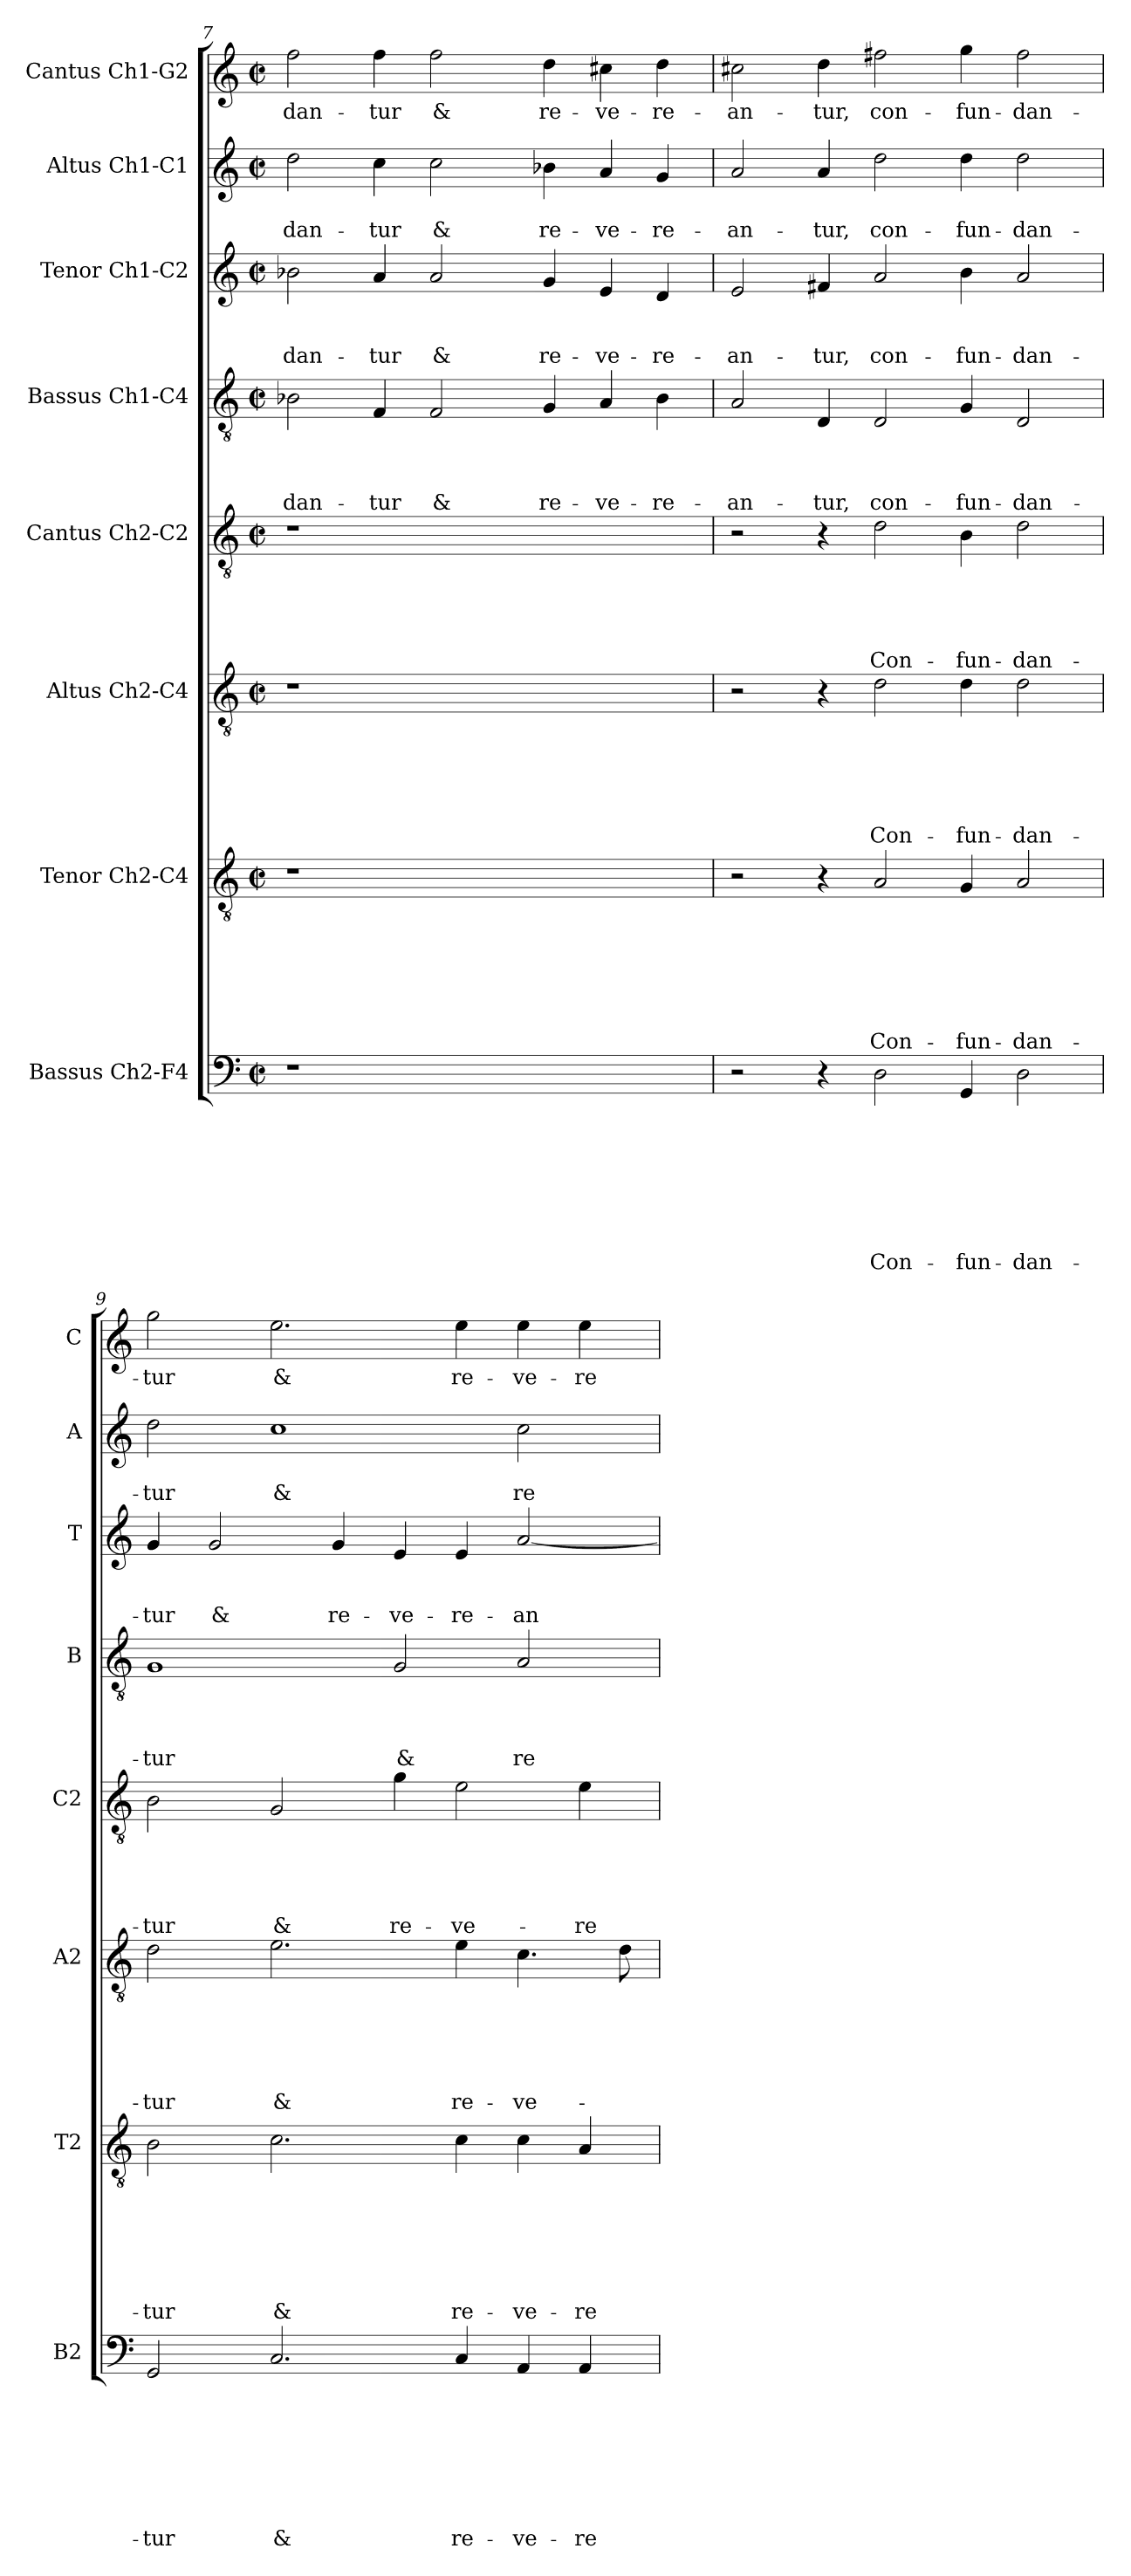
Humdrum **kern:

**kern	**text	**text	**text	**text	**text	**text	**text	**text	**kern	**text	**text	**text	**text	**text	**text	**text	**kern	**text	**text	**text	**text	**text	**text	**kern	**text	**text	**text	**text	**text	**kern	**text	**text	**text	**text	**kern	**text	**text	**text	**kern	**text	**text	**kern	**text
*part8	*part8	*part8	*part8	*part8	*part8	*part8	*part8	*part8	*part7	*part7	*part7	*part7	*part7	*part7	*part7	*part7	*part6	*part6	*part6	*part6	*part6	*part6	*part6	*part5	*part5	*part5	*part5	*part5	*part5	*part4	*part4	*part4	*part4	*part4	*part3	*part3	*part3	*part3	*part2	*part2	*part2	*part1	*part1
*staff8	*staff8	*staff8	*staff8	*staff8	*staff8	*staff8	*staff8	*staff8	*staff7	*staff7	*staff7	*staff7	*staff7	*staff7	*staff7	*staff7	*staff6	*staff6	*staff6	*staff6	*staff6	*staff6	*staff6	*staff5	*staff5	*staff5	*staff5	*staff5	*staff5	*staff4	*staff4	*staff4	*staff4	*staff4	*staff3	*staff3	*staff3	*staff3	*staff2	*staff2	*staff2	*staff1	*staff1
*I"Bassus Ch2-F4	*	*	*	*	*	*	*	*	*I"Tenor Ch2-C4	*	*	*	*	*	*	*	*I"Altus Ch2-C4	*	*	*	*	*	*	*I"Cantus Ch2-C2	*	*	*	*	*	*I"Bassus Ch1-C4	*	*	*	*	*I"Tenor Ch1-C2	*	*	*	*I"Altus Ch1-C1	*	*	*I"Cantus Ch1-G2	*
*I'B2	*	*	*	*	*	*	*	*	*I'T2	*	*	*	*	*	*	*	*I'A2	*	*	*	*	*	*	*I'C2	*	*	*	*	*	*I'B	*	*	*	*	*I'T	*	*	*	*I'A	*	*	*I'C	*
*clefF4	*	*	*	*	*	*	*	*	*clefGv2	*	*	*	*	*	*	*	*clefGv2	*	*	*	*	*	*	*clefGv2	*	*	*	*	*	*clefGv2	*	*	*	*	*clefG2	*	*	*	*clefG2	*	*	*clefG2	*
*k[]	*	*	*	*	*	*	*	*	*k[]	*	*	*	*	*	*	*	*k[]	*	*	*	*	*	*	*k[]	*	*	*	*	*	*k[]	*	*	*	*	*k[]	*	*	*	*k[]	*	*	*k[]	*
*C:	*	*	*	*	*	*	*	*	*C:	*	*	*	*	*	*	*	*C:	*	*	*	*	*	*	*C:	*	*	*	*	*	*C:	*	*	*	*	*C:	*	*	*	*C:	*	*	*C:	*
*M2/2	*	*	*	*	*	*	*	*	*M2/2	*	*	*	*	*	*	*	*M2/2	*	*	*	*	*	*	*M2/2	*	*	*	*	*	*M2/2	*	*	*	*	*M2/2	*	*	*	*M2/2	*	*	*M2/2	*
*met(c|)	*	*	*	*	*	*	*	*	*met(c|)	*	*	*	*	*	*	*	*met(c|)	*	*	*	*	*	*	*met(c|)	*	*	*	*	*	*met(c|)	*	*	*	*	*met(c|)	*	*	*	*met(c|)	*	*	*met(c|)	*
=7	=7	=7	=7	=7	=7	=7	=7	=7	=7	=7	=7	=7	=7	=7	=7	=7	=7	=7	=7	=7	=7	=7	=7	=7	=7	=7	=7	=7	=7	=7	=7	=7	=7	=7	=7	=7	=7	=7	=7	=7	=7	=7	=7
!	!	!	!	!	!	!	!	!	!	!	!	!	!	!	!	!	!	!	!	!	!	!	!	!	!	!	!	!	!	!	!	!	!	!LO:LY:b	!	!	!	!LO:LY:b	!	!	!LO:LY:b	!	!LO:LY:b
1r	.	.	.	.	.	.	.	.	1r	.	.	.	.	.	.	.	1r	.	.	.	.	.	.	1r	.	.	.	.	.	2B-X\	.	.	.	-dan-	2b-X\	.	.	-dan-	2dd\	.	-dan-	2ff\	-dan-
!	!	!	!	!	!	!	!	!	!	!	!	!	!	!	!	!	!	!	!	!	!	!	!	!	!	!	!	!	!	!	!	!	!	!LO:LY:b	!	!	!	!LO:LY:b	!	!	!LO:LY:b	!	!LO:LY:b
.	.	.	.	.	.	.	.	.	.	.	.	.	.	.	.	.	.	.	.	.	.	.	.	.	.	.	.	.	.	4F/	.	.	.	-tur	4a/	.	.	-tur	4cc\	.	-tur	4ff\	-tur
!	!	!	!	!	!	!	!	!	!	!	!	!	!	!	!	!	!	!	!	!	!	!	!	!	!	!	!	!	!	!	!	!	!	!LO:LY:b	!	!	!	!LO:LY:b	!	!	!LO:LY:b	!	!LO:LY:b
.	.	.	.	.	.	.	.	.	.	.	.	.	.	.	.	.	.	.	.	.	.	.	.	.	.	.	.	.	.	2F/	.	.	.	&	2a/	.	.	&	2cc\	.	&	2ff\	&
1ryy	.	.	.	.	.	.	.	.	1ryy	.	.	.	.	.	.	.	1ryy	.	.	.	.	.	.	1ryy	.	.	.	.	.	.	.	.	.	.	.	.	.	.	.	.	.	.	.
!	!	!	!	!	!	!	!	!	!	!	!	!	!	!	!	!	!	!	!	!	!	!	!	!	!	!	!	!	!	!	!	!	!	!LO:LY:b	!	!	!	!LO:LY:b	!	!	!LO:LY:b	!	!LO:LY:b
.	.	.	.	.	.	.	.	.	.	.	.	.	.	.	.	.	.	.	.	.	.	.	.	.	.	.	.	.	.	4G/	.	.	.	re-	4g/	.	.	re-	4b-X\	.	re-	4dd\	re-
!	!	!	!	!	!	!	!	!	!	!	!	!	!	!	!	!	!	!	!	!	!	!	!	!	!	!	!	!	!	!	!	!	!	!LO:LY:b	!	!	!	!LO:LY:b	!	!	!LO:LY:b	!	!LO:LY:b
.	.	.	.	.	.	.	.	.	.	.	.	.	.	.	.	.	.	.	.	.	.	.	.	.	.	.	.	.	.	4A/	.	.	.	-ve-	4e/	.	.	-ve-	4a/	.	-ve-	4cc#X\	-ve-
!	!	!	!	!	!	!	!	!	!	!	!	!	!	!	!	!	!	!	!	!	!	!	!	!	!	!	!	!	!	!	!	!	!	!LO:LY:b	!	!	!	!LO:LY:b	!	!	!LO:LY:b	!	!LO:LY:b
.	.	.	.	.	.	.	.	.	.	.	.	.	.	.	.	.	.	.	.	.	.	.	.	.	.	.	.	.	.	4B-\	.	.	.	-re-	4d/	.	.	-re-	4g/	.	-re-	4dd\	-re-
=8	=8	=8	=8	=8	=8	=8	=8	=8	=8	=8	=8	=8	=8	=8	=8	=8	=8	=8	=8	=8	=8	=8	=8	=8	=8	=8	=8	=8	=8	=8	=8	=8	=8	=8	=8	=8	=8	=8	=8	=8	=8	=8	=8
!	!	!	!	!	!	!	!	!	!	!	!	!	!	!	!	!	!	!	!	!	!	!	!	!	!	!	!	!	!	!	!	!	!	!LO:LY:b	!	!	!	!LO:LY:b	!	!	!LO:LY:b	!	!LO:LY:b
2r	.	.	.	.	.	.	.	.	2r	.	.	.	.	.	.	.	2r	.	.	.	.	.	.	2r	.	.	.	.	.	2A/	.	.	.	-an-	2e/	.	.	-an-	2a/	.	-an-	2cc#X\	-an-
!	!	!	!	!	!	!	!	!	!	!	!	!	!	!	!	!	!	!	!	!	!	!	!	!	!	!	!	!	!	!	!	!	!	!LO:LY:b	!	!	!	!LO:LY:b	!	!	!LO:LY:b	!	!LO:LY:b
4r	.	.	.	.	.	.	.	.	4r	.	.	.	.	.	.	.	4r	.	.	.	.	.	.	4r	.	.	.	.	.	4D/	.	.	.	-tur,	4f#X/	.	.	-tur,	4a/	.	-tur,	4dd\	-tur,
!	!	!	!	!	!	!	!	!LO:LY:b	!	!	!	!	!	!	!	!LO:LY:b	!	!	!	!	!	!	!LO:LY:b	!	!	!	!	!	!LO:LY:b	!	!	!	!	!LO:LY:b	!	!	!	!LO:LY:b	!	!	!LO:LY:b	!	!LO:LY:b
2D\	.	.	.	.	.	.	.	Con-	2A/	.	.	.	.	.	.	Con-	2d\	.	.	.	.	.	Con-	2d\	.	.	.	.	Con-	2D/	.	.	.	con-	2a/	.	.	con-	2dd\	.	con-	2ff#X\	con-
!	!	!	!	!	!	!	!	!LO:LY:b	!	!	!	!	!	!	!	!LO:LY:b	!	!	!	!	!	!	!LO:LY:b	!	!	!	!	!	!LO:LY:b	!	!	!	!	!LO:LY:b	!	!	!	!LO:LY:b	!	!	!LO:LY:b	!	!LO:LY:b
4GG/	.	.	.	.	.	.	.	-fun-	4G/	.	.	.	.	.	.	-fun-	4d\	.	.	.	.	.	-fun-	4B\	.	.	.	.	-fun-	4G/	.	.	.	-fun-	4b\	.	.	-fun-	4dd\	.	-fun-	4gg\	-fun-
!	!	!	!	!	!	!	!	!LO:LY:b	!	!	!	!	!	!	!	!LO:LY:b	!	!	!	!	!	!	!LO:LY:b	!	!	!	!	!	!LO:LY:b	!	!	!	!	!LO:LY:b	!	!	!	!LO:LY:b	!	!	!LO:LY:b	!	!LO:LY:b
2D\	.	.	.	.	.	.	.	-dan-	2A/	.	.	.	.	.	.	-dan-	2d\	.	.	.	.	.	-dan-	2d\	.	.	.	.	-dan-	2D/	.	.	.	-dan-	2a/	.	.	-dan-	2dd\	.	-dan-	2ff#\	-dan-
!!LO:PB:g=z
=9	=9	=9	=9	=9	=9	=9	=9	=9	=9	=9	=9	=9	=9	=9	=9	=9	=9	=9	=9	=9	=9	=9	=9	=9	=9	=9	=9	=9	=9	=9	=9	=9	=9	=9	=9	=9	=9	=9	=9	=9	=9	=9	=9
!	!	!	!	!	!	!	!	!LO:LY:b	!	!	!	!	!	!	!	!LO:LY:b	!	!	!	!	!	!	!LO:LY:b	!	!	!	!	!	!LO:LY:b	!	!	!	!	!LO:LY:b	!	!	!	!LO:LY:b	!	!	!LO:LY:b	!	!LO:LY:b
2GG/	.	.	.	.	.	.	.	-tur	2B\	.	.	.	.	.	.	-tur	2d\	.	.	.	.	.	-tur	2B\	.	.	.	.	-tur	1G	.	.	.	-tur	4g/	.	.	-tur	2dd\	.	-tur	2gg\	-tur
!	!	!	!	!	!	!	!	!	!	!	!	!	!	!	!	!	!	!	!	!	!	!	!	!	!	!	!	!	!	!	!	!	!	!	!	!	!	!LO:LY:b	!	!	!	!	!
.	.	.	.	.	.	.	.	.	.	.	.	.	.	.	.	.	.	.	.	.	.	.	.	.	.	.	.	.	.	.	.	.	.	.	2g/	.	.	&	.	.	.	.	.
!	!	!	!	!	!	!	!	!LO:LY:b	!	!	!	!	!	!	!	!LO:LY:b	!	!	!	!	!	!	!LO:LY:b	!	!	!	!	!	!LO:LY:b	!	!	!	!	!	!	!	!	!	!	!	!LO:LY:b	!	!LO:LY:b
2.C/	.	.	.	.	.	.	.	&	2.c\	.	.	.	.	.	.	&	2.e\	.	.	.	.	.	&	2G/	.	.	.	.	&	.	.	.	.	.	.	.	.	.	1cc	.	&	2.ee\	&
!	!	!	!	!	!	!	!	!	!	!	!	!	!	!	!	!	!	!	!	!	!	!	!	!	!	!	!	!	!	!	!	!	!	!	!	!	!	!LO:LY:b	!	!	!	!	!
.	.	.	.	.	.	.	.	.	.	.	.	.	.	.	.	.	.	.	.	.	.	.	.	.	.	.	.	.	.	.	.	.	.	.	4g/	.	.	re-	.	.	.	.	.
!	!	!	!	!	!	!	!	!	!	!	!	!	!	!	!	!	!	!	!	!	!	!	!	!	!	!	!	!	!LO:LY:b	!	!	!	!	!LO:LY:b	!	!	!	!LO:LY:b	!	!	!	!	!
.	.	.	.	.	.	.	.	.	.	.	.	.	.	.	.	.	.	.	.	.	.	.	.	4g\	.	.	.	.	re-	2G/	.	.	.	&	4e/	.	.	-ve-	.	.	.	.	.
!	!	!	!	!	!	!	!	!LO:LY:b	!	!	!	!	!	!	!	!LO:LY:b	!	!	!	!	!	!	!LO:LY:b	!	!	!	!	!	!LO:LY:b	!	!	!	!	!	!	!	!	!LO:LY:b	!	!	!	!	!LO:LY:b
4C/	.	.	.	.	.	.	.	re-	4c\	.	.	.	.	.	.	re-	4e\	.	.	.	.	.	re-	2e\	.	.	.	.	-ve-	.	.	.	.	.	4e/	.	.	-re-	.	.	.	4ee\	re-
!	!	!	!	!	!	!	!	!LO:LY:b	!	!	!	!	!	!	!	!LO:LY:b	!	!	!	!	!	!	!LO:LY:b	!	!	!	!	!	!	!	!	!	!	!LO:LY:b	!	!	!	!LO:LY:b	!	!	!LO:LY:b	!	!LO:LY:b
4AA/	.	.	.	.	.	.	.	-ve-	4c\	.	.	.	.	.	.	-ve-	4.c\	.	.	.	.	.	-ve-	.	.	.	.	.	.	2A/	.	.	.	re-	[2a/	.	.	-an-	2cc\	.	re-	4ee\	-ve-
!	!	!	!	!	!	!	!	!LO:LY:b	!	!	!	!	!	!	!	!LO:LY:b	!	!	!	!	!	!	!	!	!	!	!	!	!LO:LY:b	!	!	!	!	!	!	!	!	!	!	!	!	!	!LO:LY:b
4AA/	.	.	.	.	.	.	.	-re-	4A/	.	.	.	.	.	.	-re-	.	.	.	.	.	.	.	4e\	.	.	.	.	-re-	.	.	.	.	.	.	.	.	.	.	.	.	4ee\	-re-
.	.	.	.	.	.	.	.	.	.	.	.	.	.	.	.	.	8d\	.	.	.	.	.	.	.	.	.	.	.	.	.	.	.	.	.	.	.	.	.	.	.	.	.	.
=	=	=	=	=	=	=	=	=	=	=	=	=	=	=	=	=	=	=	=	=	=	=	=	=	=	=	=	=	=	=	=	=	=	=	=	=	=	=	=	=	=	=	=
*-	*-	*-	*-	*-	*-	*-	*-	*-	*-	*-	*-	*-	*-	*-	*-	*-	*-	*-	*-	*-	*-	*-	*-	*-	*-	*-	*-	*-	*-	*-	*-	*-	*-	*-	*-	*-	*-	*-	*-	*-	*-	*-	*-
